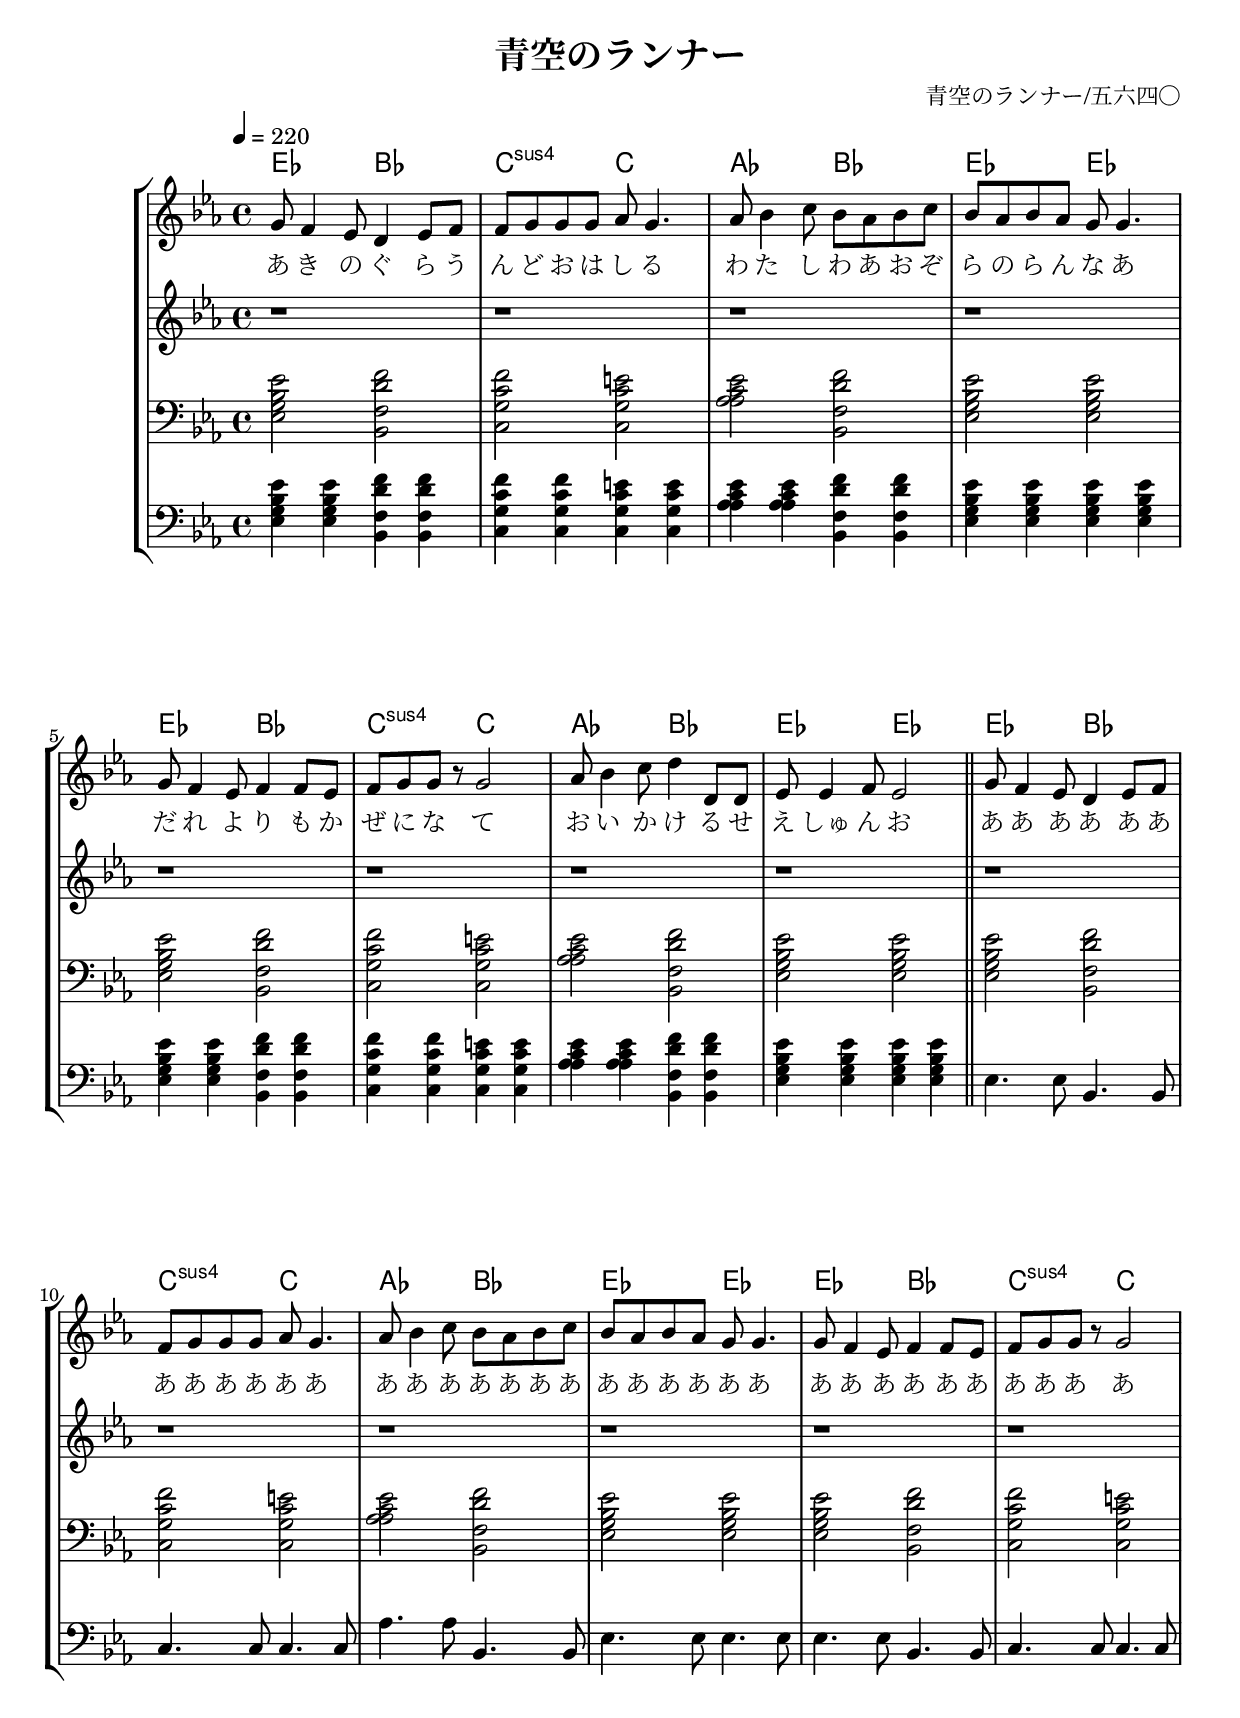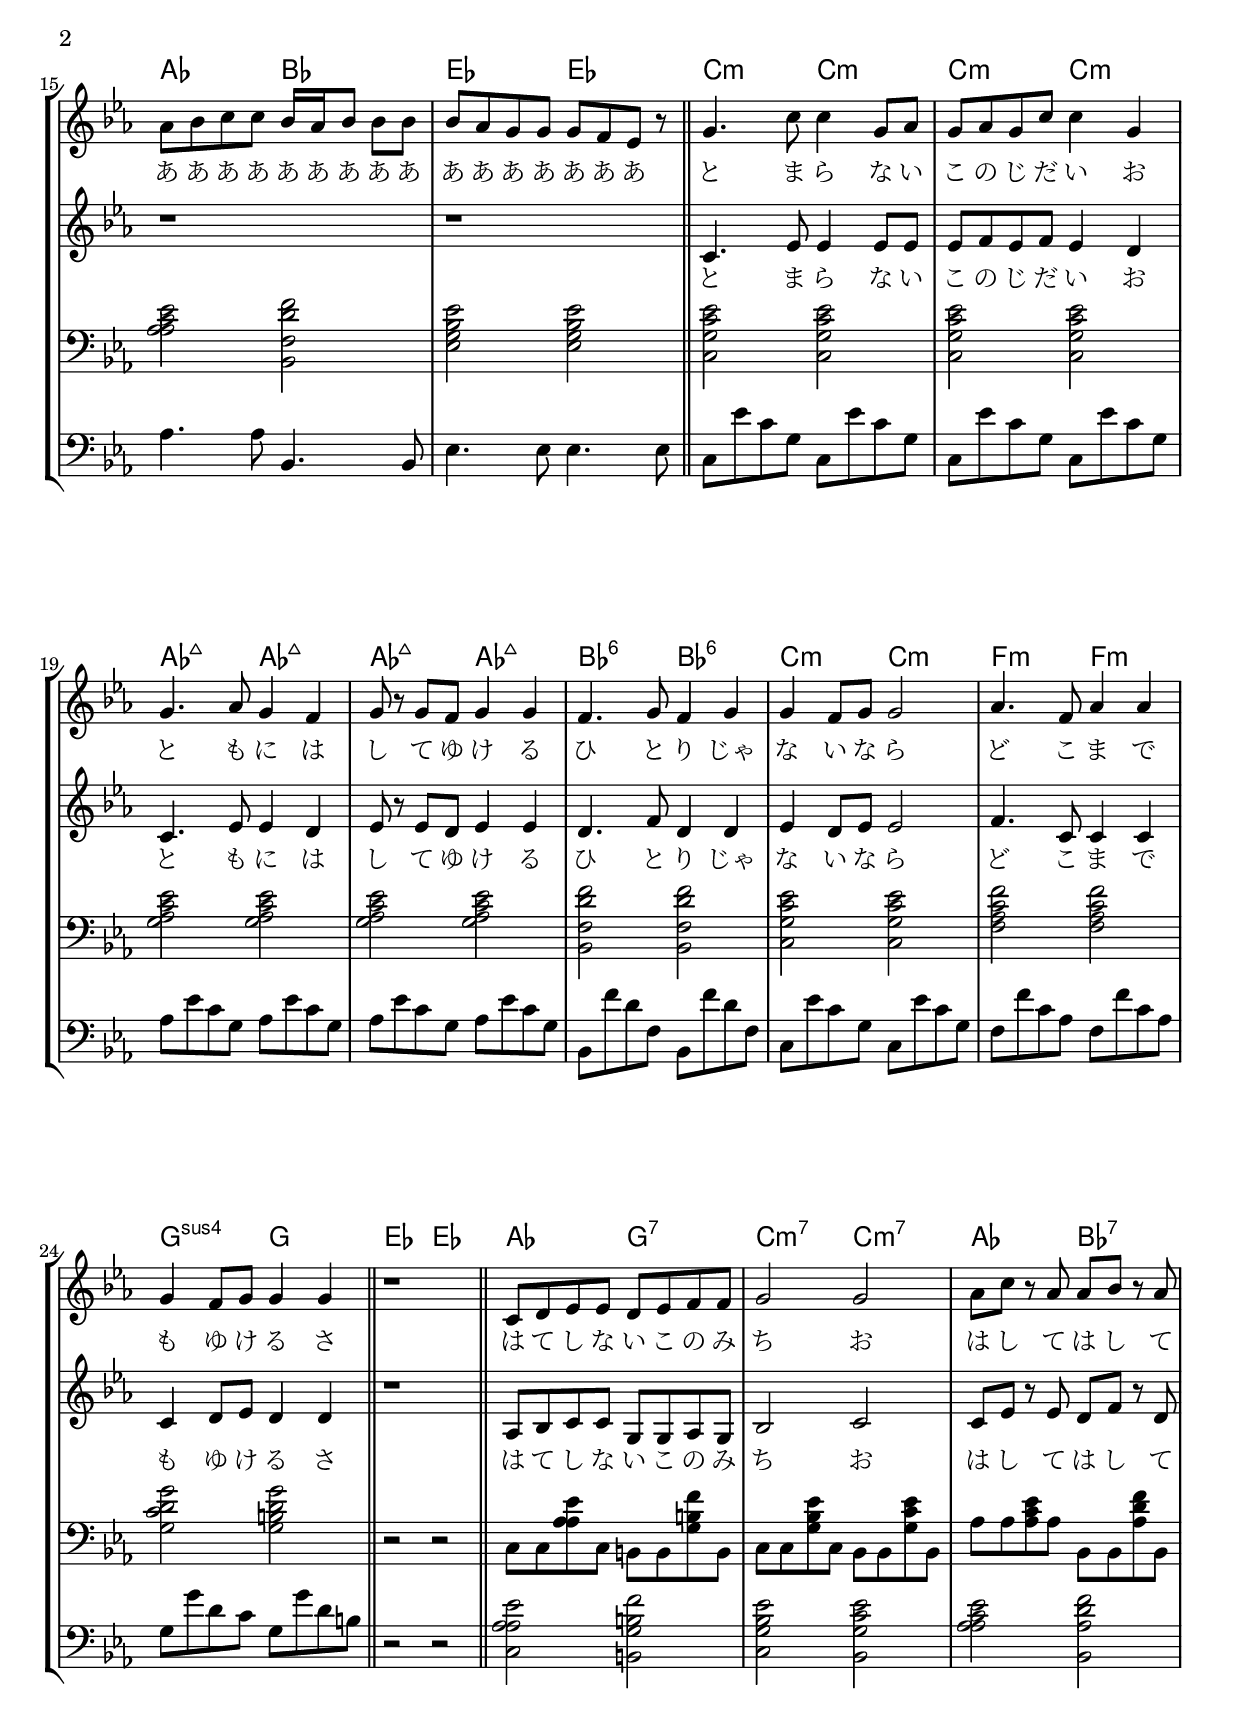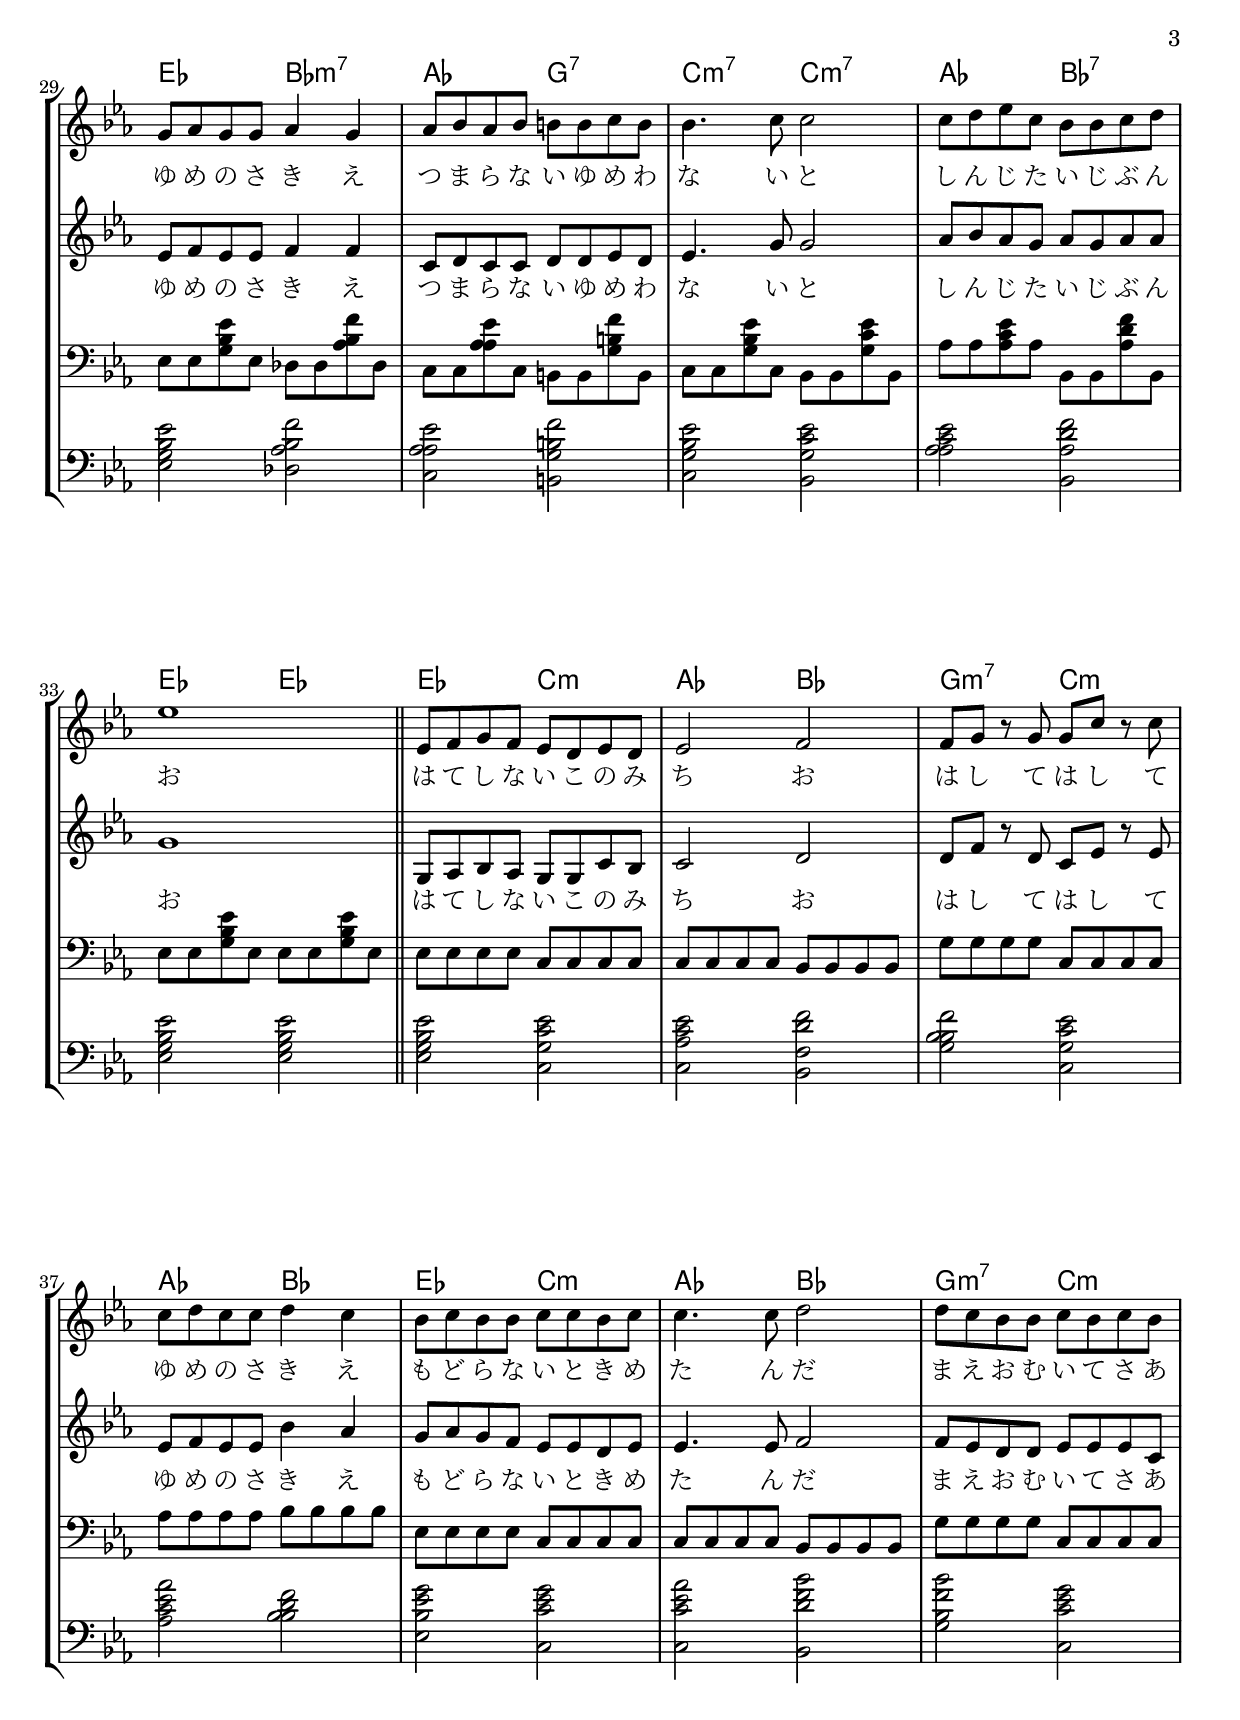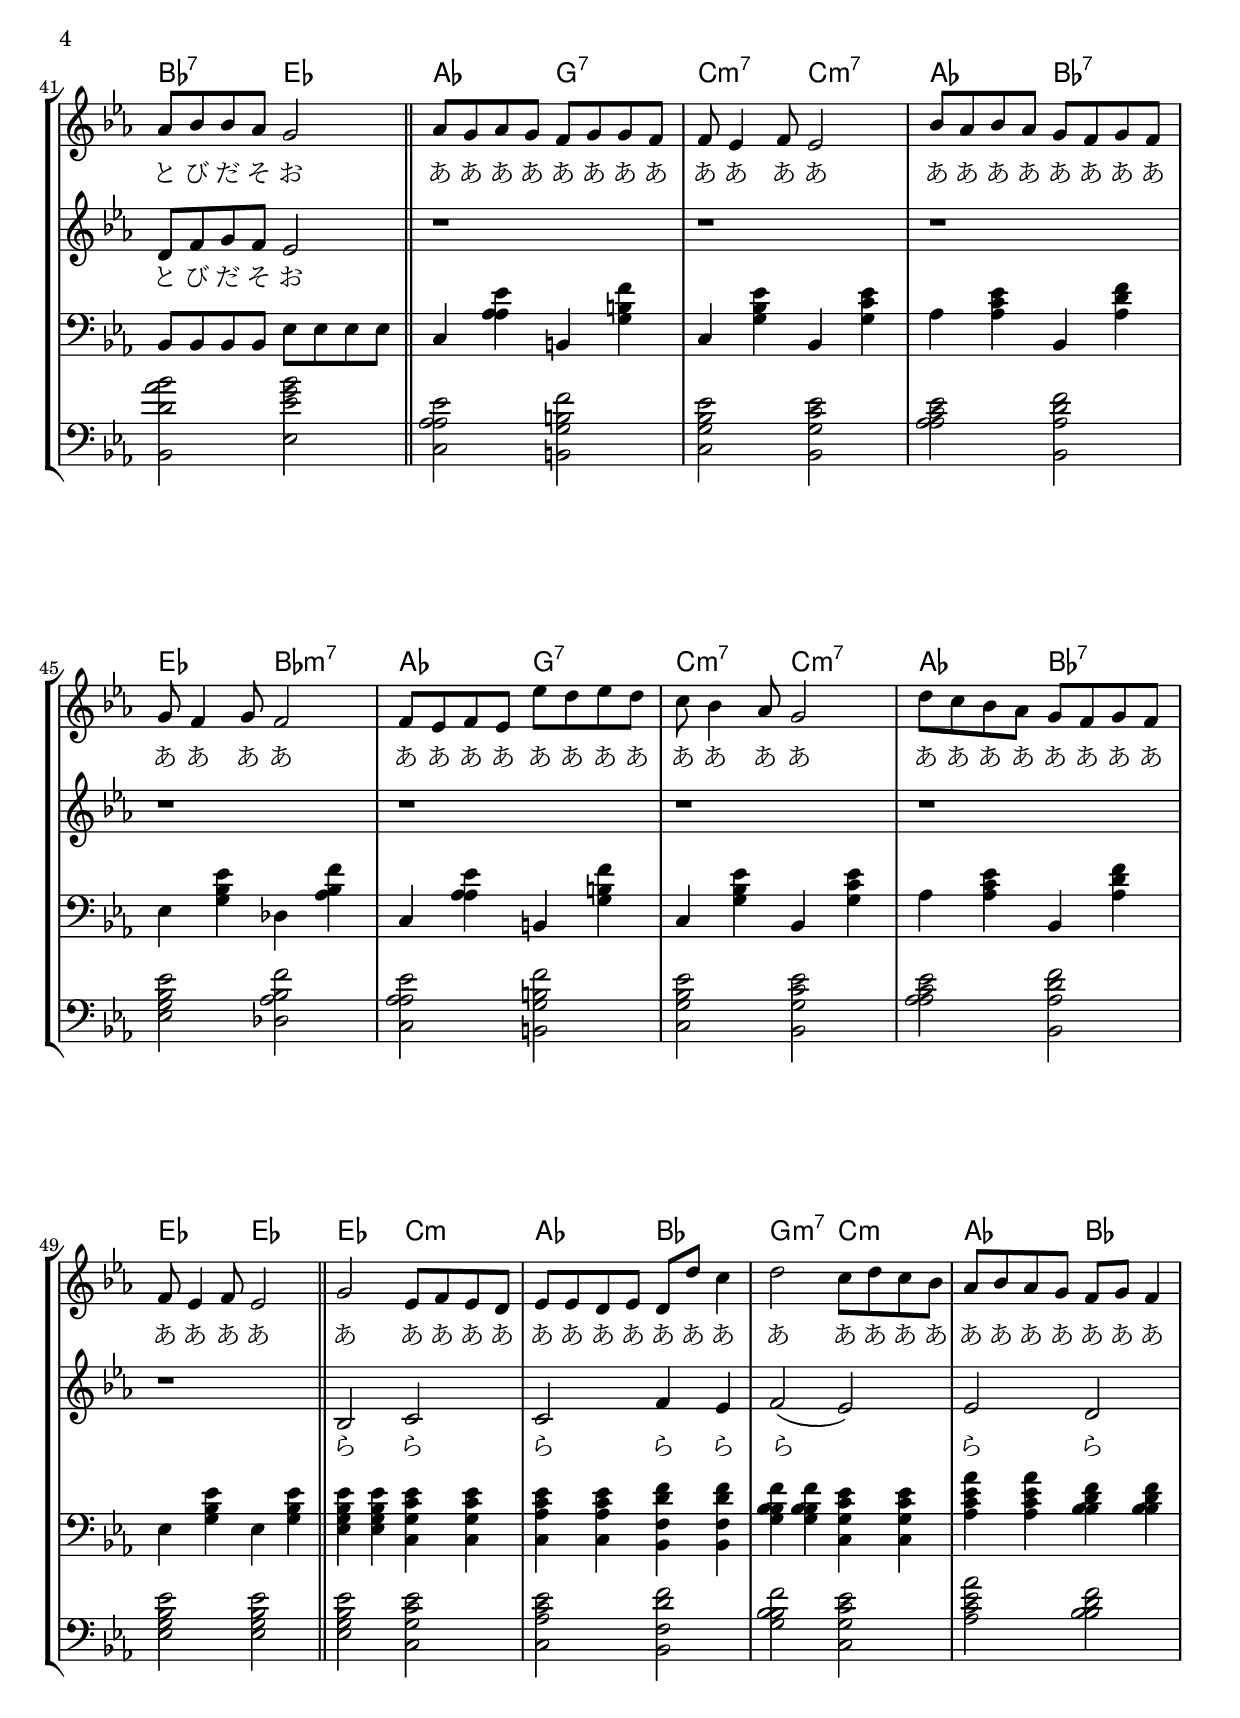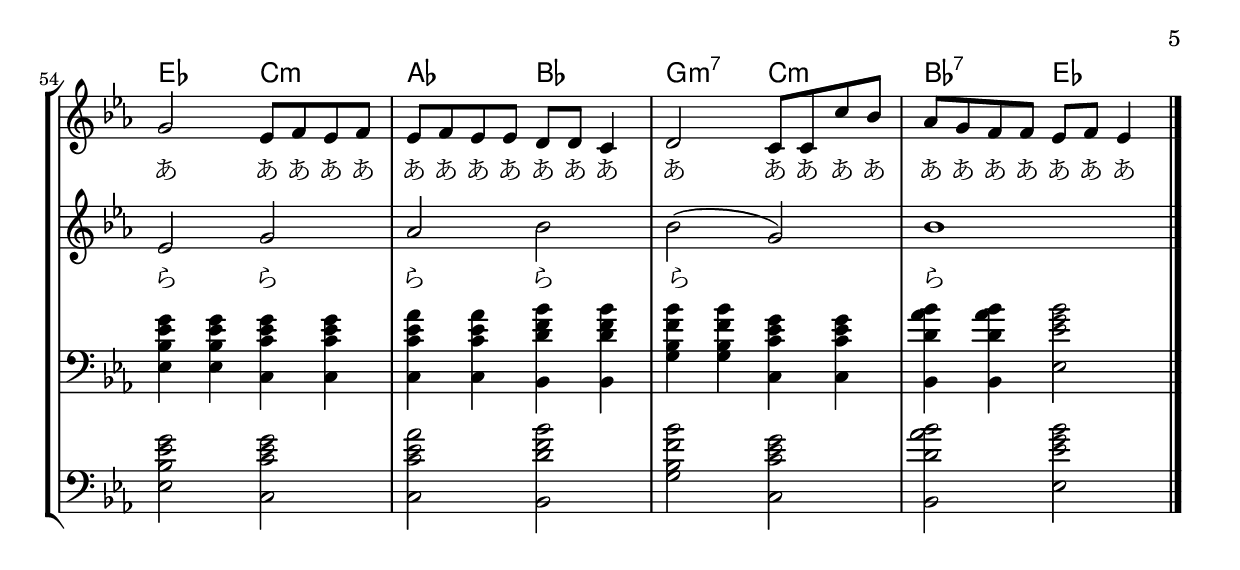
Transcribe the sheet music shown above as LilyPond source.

\version "2.12.1"

\header {
	title = \markup {青空のランナー}
	composer = \markup \center-column {青空のランナー/五六四〇}
}

harmony = \chordmode {
	es2 bes c:sus4 c as bes es es es bes c:sus4 c as bes es es 

	es bes c:sus4 c as bes es es es bes c:sus4 c as bes es es 

	c:m c:m c:m c:m as:maj7 as:maj7 as:maj7 as:maj7 bes:6 bes:6 c:m c:m f:m f:m g:sus4 g 

	es es 

	as g:7 c:min7 c:min7 as bes:7 es bes:min7 as g:7 c:min7 c:min7 as bes:7 es es 

	es c:m as bes g:min7 c:m as bes es c:m as bes g:min7 c:m bes:7 es 

	as g:7 c:min7 c:min7 as bes:7 es bes:min7 as g:7 c:min7 c:min7 as bes:7 es es 

	es c:m as bes g:min7 c:m as bes es c:m as bes g:min7 c:m bes:7 es 
}

melody = {
	\set Staff.midiInstrument = #"fss0.35"
		\key es \major
	\tempo 4 = 220
g'8  f'4  es'8  d'4  es'8  f'8 
	f'8  g'8  g'8  g'8  as'8  g'4. 
	as'8  bes'4  c''8  bes'8  as'8  bes'8  c''8 
	bes'8  as'8  bes'8  as'8  g'8  g'4. 
	g'8  f'4  es'8  f'4  f'8  es'8 
	f'8  g'8  g'8  r8  g'2 
	as'8  bes'4  c''8  d''4  d'8  d'8 
	es'8  es'4  f'8  es'2
	\set Staff.midiInstrument = #"Church organ"
	g'8  f'4  es'8  d'4  es'8  f'8 
	f'8  g'8  g'8  g'8  as'8  g'4. 
	as'8  bes'4  c''8  bes'8  as'8  bes'8  c''8 
	bes'8  as'8  bes'8  as'8  g'8  g'4. 
	g'8  f'4  es'8  f'4  f'8  es'8 
	f'8  g'8  g'8  r8  g'2 
	as'8  bes'8  c''8  c''8  bes'16  as'16  bes'8  bes'8  bes'8 
	bes'8  as'8  g'8  g'8  g'8  f'8  es'8  r8
	\set Staff.midiInstrument = #"fss0.35"
	g'4.  c''8  c''4  g'8  as'8 
	g'8  as'8  g'8  c''8  c''4  g'4 
	g'4.  as'8  g'4  f'4 
	g'8  r8  g'8  f'8  g'4  g'4 
	f'4.  g'8  f'4  g'4 
	g'4  f'8  g'8  g'2 
	as'4.  f'8  as'4  as'4 
	g'4  f'8  g'8  g'4  g'4
	r1   
	\set Staff.midiInstrument = #"fss0.35"
	c'8  d'8  es'8  es'8  d'8  es'8  f'8  f'8 
	g'2  g'2 
	as'8  c''8  r8  as'8  as'8  bes'8  r8  as'8 
	g'8  as'8  g'8  g'8  as'4  g'4 
	as'8  bes'8  as'8  bes'8  b'8  b'8  c''8  b'8 
	bes'4.  c''8  c''2 
	c''8  d''8  es''8  c''8  bes'8  bes'8  c''8  d''8 
	es''1
	\set Staff.midiInstrument = #"fss0.35"
	es'8  f'8  g'8  f'8  es'8  d'8  es'8  d'8 
	es'2  f'2 
	f'8  g'8  r8  g'8  g'8  c''8  r8  c''8 
	c''8  d''8  c''8  c''8  d''4  c''4 
	bes'8  c''8  bes'8  bes'8  c''8  c''8  bes'8  c''8 
	c''4.  c''8  d''2 
	d''8  c''8  bes'8  bes'8  c''8  bes'8  c''8  bes'8 
	as'8  bes'8  bes'8  as'8  g'2
	\set Staff.midiInstrument = #"Church organ"
	as'8  g'8  as'8  g'8  f'8  g'8  g'8  f'8 
	f'8  es'4  f'8  es'2 
	bes'8  as'8  bes'8  as'8  g'8  f'8  g'8  f'8 
	g'8  f'4  g'8  f'2 
	f'8  es'8  f'8  es'8  es''8  d''8  es''8  d''8 
	c''8  bes'4  as'8  g'2 
	d''8  c''8  bes'8  as'8  g'8  f'8  g'8  f'8 
	f'8  es'4  f'8  es'2
	\set Staff.midiInstrument = #"Church organ"
	g'2  es'8  f'8  es'8  d'8 
	es'8  es'8  d'8  es'8  d'8  d''8  c''4 
	d''2  c''8  d''8  c''8  bes'8 
	as'8  bes'8  as'8  g'8  f'8  g'8  f'4 
	g'2  es'8  f'8  es'8  f'8 
	es'8  f'8  es'8  es'8  d'8  d'8  c'4 
	d'2  c'8  c'8  c''8  bes'8 
	as'8  g'8  f'8  f'8  es'8  f'8  es'4
	\bar "|."
}

words = \lyricmode {
	あ  き  の  ぐ  ら  う  ん  ど  お  は  し  る  わ  た  し  わ  あ  お  ぞ  ら  の  ら  ん  な  あ  だ  れ  よ  り  も  か  ぜ  に  な  て  お  い  か  け  る  せ  え  しゅ  ん  お  
	あ  あ  あ  あ  あ  あ  あ  あ  あ  あ  あ  あ  あ  あ  あ  あ  あ  あ  あ  あ  あ  あ  あ  あ  あ  あ  あ  あ  あ  あ  あ  あ  あ  あ  あ  あ  あ  あ  あ  あ  あ  あ  あ  あ  あ  あ  あ  あ  あ  あ  あ  
	と  ま  ら  な  い  こ  の  じ  だ  い  お  と  も  に  は  し  て  ゆ  け  る  ひ  と  り  じゃ  な  い  な  ら  ど  こ  ま  で  も  ゆ  け  る  さ  
	
	は  て  し  な  い  こ  の  み  ち  お  は  し  て  は  し  て  ゆ  め  の  さ  き  え  つ  ま  ら  な  い  ゆ  め  わ  な  い  と  し  ん  じ  た  い  じ  ぶ  ん  お  
	は  て  し  な  い  こ  の  み  ち  お  は  し  て  は  し  て  ゆ  め  の  さ  き  え  も  ど  ら  な  い  と  き  め  た  ん  だ  ま  え  お  む  い  て  さ  あ  と  び  だ  そ  お  
	あ  あ  あ  あ  あ  あ  あ  あ  あ  あ  あ  あ  あ  あ  あ  あ  あ  あ  あ  あ  あ  あ  あ  あ  あ  あ  あ  あ  あ  あ  あ  あ  あ  あ  あ  あ  あ  あ  あ  あ  あ  あ  あ  あ  あ  あ  あ  あ  
	あ  あ  あ  あ  あ  あ  あ  あ  あ  あ  あ  あ  あ  あ  あ  あ  あ  あ  あ  あ  あ  あ  あ  あ  あ  あ  あ  あ  あ  あ  あ  あ  あ  あ  あ  あ  あ  あ  あ  あ  あ  あ  あ  あ  あ  あ  あ  あ  
}

secondmelody = {
	\key es \major
	\tempo 4 = 220
	r1 | r1 | r1 | r1 | r1 | r1 | r1 | r1   
	r1 | r1 | r1 | r1 | r1 | r1 | r1 | r1   
	\set Staff.midiInstrument = #"fss0.29"
	c'4.  es'8  es'4  es'8  es'8 
	es'8  f'8  es'8  f'8  es'4  d'4 
	c'4.  es'8  es'4  d'4 
	es'8  r8  es'8  d'8  es'4  es'4 
	d'4.  f'8  d'4  d'4 
	es'4  d'8  es'8  es'2 
	f'4.  c'8  c'4  c'4 
	c'4  d'8  es'8  d'4  d'4
	r1   
	\set Staff.midiInstrument = #"fss0.29"
	as8  bes8  c'8  c'8  g8  g8  as8  g8 
	bes2  c'2 
	c'8  es'8  r8  es'8  d'8  f'8  r8  d'8 
	es'8  f'8  es'8  es'8  f'4  f'4 
	c'8  d'8  c'8  c'8  d'8  d'8  es'8  d'8 
	es'4.  g'8  g'2 
	as'8  bes'8  as'8  g'8  as'8  g'8  as'8  as'8 
	g'1
	\set Staff.midiInstrument = #"fss0.29"
	g8  as8  bes8  as8  g8  g8  c'8  bes8 
	c'2  d'2 
	d'8  f'8  r8  d'8  c'8  es'8  r8  es'8 
	es'8  f'8  es'8  es'8  bes'4  as'4 
	g'8  as'8  g'8  f'8  es'8  es'8  d'8  es'8 
	es'4.  es'8  f'2 
	f'8  es'8  d'8  d'8  es'8  es'8  es'8  c'8 
	d'8  f'8  g'8  f'8  es'2
	r1 | r1 | r1 | r1 | r1 | r1 | r1 | r1   
	\set Staff.midiInstrument = #"fss0.35"
	bes2  c'2 
	c'2  f'4  es'4 
	f'2  (es'2) 
	es'2  d'2 
	es'2  g'2 
	as'2  bes'2 
	bes'2  (g'2) 
	bes'1
	\bar "|."
}

secondwords = \lyricmode {
	
	
	と  ま  ら  な  い  こ  の  じ  だ  い  お  と  も  に  は  し  て  ゆ  け  る  ひ  と  り  じゃ  な  い  な  ら  ど  こ  ま  で  も  ゆ  け  る  さ  
	
	は  て  し  な  い  こ  の  み  ち  お  は  し  て  は  し  て  ゆ  め  の  さ  き  え  つ  ま  ら  な  い  ゆ  め  わ  な  い  と  し  ん  じ  た  い  じ  ぶ  ん  お  
	は  て  し  な  い  こ  の  み  ち  お  は  し  て  は  し  て  ゆ  め  の  さ  き  え  も  ど  ら  な  い  と  き  め  た  ん  だ  ま  え  お  む  い  て  さ  あ  と  び  だ  そ  お  
	
	ら  ら  ら  ら  ら  ら  ら  ら  ら  ら  ら  ら  ら  ら  
}

tempochange = {
	\tempo 4 = 220
	r1 | r1 | r1 | r1 | r1 | r1 | r1 | r1 \bar "||"
	\tempo 4 = 220
	r1 | r1 | r1 | r1 | r1 | r1 | r1 | r1 \bar "||"
	\tempo 4 = 220
	r1 | r1 | r1 | r1 | r1 | r1 | r1 | r1 \bar "||"
	\tempo 4 = 220
	r1 \bar "||"
	\tempo 4 = 220
	r1 | r1 | r1 | r1 | r1 | r1 | r1 | r1 \bar "||"
	\tempo 4 = 220
	r1 | r1 | r1 | r1 | r1 | r1 | r1 | r1 \bar "||"
	\tempo 4 = 220
	r1 | r1 | r1 | r1 | r1 | r1 | r1 | r1 \bar "||"
	\tempo 4 = 220
	r1 | r1 | r1 | r1 | r1 | r1 | r1 | r1 \bar "|."
}

mainacc = {
	\clef bass
	\set Staff.midiInstrument = #"Pad 4 (choir)"
	\key es \major
	\tempo 4 = 220
	<es g bes es'>2
	<bes, f d' f'>2
	<c g c' f'>2
	<c g c' e'>2
	<as as c' es'>2
	<bes, f d' f'>2
	<es g bes es'>2
	<es g bes es'>2
	<es g bes es'>2
	<bes, f d' f'>2
	<c g c' f'>2
	<c g c' e'>2
	<as as c' es'>2
	<bes, f d' f'>2
	<es g bes es'>2
	<es g bes es'>2
	\bar "||"

	\set Staff.midiInstrument = #"Pad 4 (choir)"
	<es g bes es'>2
	<bes, f d' f'>2
	<c g c' f'>2
	<c g c' e'>2
	<as as c' es'>2
	<bes, f d' f'>2
	<es g bes es'>2
	<es g bes es'>2
	<es g bes es'>2
	<bes, f d' f'>2
	<c g c' f'>2
	<c g c' e'>2
	<as as c' es'>2
	<bes, f d' f'>2
	<es g bes es'>2
	<es g bes es'>2
	\bar "||"

	\set Staff.midiInstrument = #"Rock Organ"
	<c g c' es'>2
	<c g c' es'>2
	<c g c' es'>2
	<c g c' es'>2
	<as g c' es'>2
	<as g c' es'>2
	<as g c' es'>2
	<as g c' es'>2
	<bes, f d' f'>2
	<bes, f d' f'>2
	<c g c' es'>2
	<c g c' es'>2
	<f as c' f'>2
	<f as c' f'>2
	<g c' d' g'>2
	<g b d' g'>2
	\bar "||"

	\set Staff.midiInstrument = #"Acoustic grand"
	r2
	r2
	\bar "||"

	\set Staff.midiInstrument = #"Overdriven Guitar"
	c8 c8 <as as es'>8 c8
	b,8 b,8 <g b f'>8 b,8
	c8 c8 <g bes es'>8 c8
	bes,8 bes,8 <g c' es'>8 bes,8
	as8 as8 <as c' es'>8 as8
	bes,8 bes,8 <as d' f'>8 bes,8
	es8 es8 <g bes es'>8 es8
	des8 des8 <as bes f'>8 des8
	c8 c8 <as as es'>8 c8
	b,8 b,8 <g b f'>8 b,8
	c8 c8 <g bes es'>8 c8
	bes,8 bes,8 <g c' es'>8 bes,8
	as8 as8 <as c' es'>8 as8
	bes,8 bes,8 <as d' f'>8 bes,8
	es8 es8 <g bes es'>8 es8
	es8 es8 <g bes es'>8 es8
	\bar "||"

	\set Staff.midiInstrument = #"Distorted Guitar"
	es8 es8 es8 es8
	c8 c8 c8 c8
	c8 c8 c8 c8
	bes,8 bes,8 bes,8 bes,8
	g8 g8 g8 g8
	c8 c8 c8 c8
	as8 as8 as8 as8
	bes8 bes8 bes8 bes8
	es8 es8 es8 es8
	c8 c8 c8 c8
	c8 c8 c8 c8
	bes,8 bes,8 bes,8 bes,8
	g8 g8 g8 g8
	c8 c8 c8 c8
	bes,8 bes,8 bes,8 bes,8
	es8 es8 es8 es8
	\bar "||"

	\set Staff.midiInstrument = #"Overdriven Guitar"
	c4 <as as es'>4
	b,4 <g b f'>4
	c4 <g bes es'>4
	bes,4 <g c' es'>4
	as4 <as c' es'>4
	bes,4 <as d' f'>4
	es4 <g bes es'>4
	des4 <as bes f'>4
	c4 <as as es'>4
	b,4 <g b f'>4
	c4 <g bes es'>4
	bes,4 <g c' es'>4
	as4 <as c' es'>4
	bes,4 <as d' f'>4
	es4 <g bes es'>4
	es4 <g bes es'>4
	\bar "||"

	\set Staff.midiInstrument = #"Overdriven Guitar"
	<es g bes es'>4 <es g bes es'>4
	<c g c' es'>4 <c g c' es'>4
	<c as c' es'>4 <c as c' es'>4
	<bes, f d' f'>4 <bes, f d' f'>4
	<g bes bes f'>4 <g bes bes f'>4
	<c g c' es'>4 <c g c' es'>4
	<as c' es' as'>4 <as c' es' as'>4
	<bes bes d' f'>4 <bes bes d' f'>4
	<es bes es' g'>4 <es bes es' g'>4
	<c c' es' g'>4 <c c' es' g'>4
	<c c' es' as'>4 <c c' es' as'>4
	<bes, d' f' bes'>4 <bes, d' f' bes'>4
	<g bes f' bes'>4 <g bes f' bes'>4
	<c c' es' g'>4 <c c' es' g'>4
	<bes, d' as' bes'>4 <bes, d' as' bes'>4
	<es es' g' bes'>2
	\bar "|."
}

subacc = {
	\clef bass
	\set Staff.midiInstrument = #"Electric Grand"
	\key es \major
	\tempo 4 = 220
	<es g bes es'>4 <es g bes es'>4
	<bes, f d' f'>4 <bes, f d' f'>4
	<c g c' f'>4 <c g c' f'>4
	<c g c' e'>4 <c g c' e'>4
	<as as c' es'>4 <as as c' es'>4
	<bes, f d' f'>4 <bes, f d' f'>4
	<es g bes es'>4 <es g bes es'>4
	<es g bes es'>4 <es g bes es'>4
	<es g bes es'>4 <es g bes es'>4
	<bes, f d' f'>4 <bes, f d' f'>4
	<c g c' f'>4 <c g c' f'>4
	<c g c' e'>4 <c g c' e'>4
	<as as c' es'>4 <as as c' es'>4
	<bes, f d' f'>4 <bes, f d' f'>4
	<es g bes es'>4 <es g bes es'>4
	<es g bes es'>4 <es g bes es'>4
	\bar "||"

	\set Staff.midiInstrument = #"Distorted Guitar"
	es4.es8
	bes,4.bes,8
	c4.c8
	c4.c8
	as4.as8
	bes,4.bes,8
	es4.es8
	es4.es8
	es4.es8
	bes,4.bes,8
	c4.c8
	c4.c8
	as4.as8
	bes,4.bes,8
	es4.es8
	es4.es8
	\bar "||"

	\set Staff.midiInstrument = #"Electric Grand"
	c8 es' c' g
	c8 es' c' g
	c8 es' c' g
	c8 es' c' g
	as8 es' c' g
	as8 es' c' g
	as8 es' c' g
	as8 es' c' g
	bes,8 f' d' f
	bes,8 f' d' f
	c8 es' c' g
	c8 es' c' g
	f8 f' c' as
	f8 f' c' as
	g8 g' d' c'
	g8 g' d' b
	\bar "||"

	\set Staff.midiInstrument = #"Acoustic grand"
	r2
	r2
	\bar "||"

	\set Staff.midiInstrument = #"Lead 6 (voice)"
	<c as as es'>2
	<b, g b f'>2
	<c g bes es'>2
	<bes, g c' es'>2
	<as as c' es'>2
	<bes, as d' f'>2
	<es g bes es'>2
	<des as bes f'>2
	<c as as es'>2
	<b, g b f'>2
	<c g bes es'>2
	<bes, g c' es'>2
	<as as c' es'>2
	<bes, as d' f'>2
	<es g bes es'>2
	<es g bes es'>2
	\bar "||"

	\set Staff.midiInstrument = #"Lead 6 (voice)"
	<es g bes es'>2
	<c g c' es'>2
	<c as c' es'>2
	<bes, f d' f'>2
	<g bes bes f'>2
	<c g c' es'>2
	<as c' es' as'>2
	<bes bes d' f'>2
	<es bes es' g'>2
	<c c' es' g'>2
	<c c' es' as'>2
	<bes, d' f' bes'>2
	<g bes f' bes'>2
	<c c' es' g'>2
	<bes, d' as' bes'>2
	<es es' g' bes'>2
	\bar "||"

	\set Staff.midiInstrument = #"String Ensemble 1"
	<c as as es'>2
	<b, g b f'>2
	<c g bes es'>2
	<bes, g c' es'>2
	<as as c' es'>2
	<bes, as d' f'>2
	<es g bes es'>2
	<des as bes f'>2
	<c as as es'>2
	<b, g b f'>2
	<c g bes es'>2
	<bes, g c' es'>2
	<as as c' es'>2
	<bes, as d' f'>2
	<es g bes es'>2
	<es g bes es'>2
	\bar "||"

	\set Staff.midiInstrument = #"String Ensemble 1"
	<es g bes es'>2
	<c g c' es'>2
	<c as c' es'>2
	<bes, f d' f'>2
	<g bes bes f'>2
	<c g c' es'>2
	<as c' es' as'>2
	<bes bes d' f'>2
	<es bes es' g'>2
	<c c' es' g'>2
	<c c' es' as'>2
	<bes, d' f' bes'>2
	<g bes f' bes'>2
	<c c' es' g'>2
	<bes, d' as' bes'>2
	<es es' g' bes'>2
	\bar "|."
}

percA = {
	\drummode {
	r4 hh4 hh4 hh4  |hh4 hh4 hh4 hh4  |hh4 hh4 hh4 hh4  |hh4 hh4 hh4 hh4  |r4 hh4 hh4 hh4  |hh4 hh4 hh4 hh4  |hh4 hh4 hh4 hh4  |hh4 hh4 hh4 hh4  \bar "||"
	r1  |r1  |r1  |r1  |r1  |r1  |r1  |r2 r8 hho4 hho8  \bar "||"
	r1  |r1  |r1  |r1  |r1  |r1  |r1  |r2 r8 hho4 hho8  \bar "||"
	cymr8 cymr8 cymr4 cymr8 cymr4.  \bar "||"
	r4 hh8. hh4 r16 hh4  |hh4 hh8 hh4. hh4  |hh4 hh8. hh4 r16 hh4  |hh4 hh8 hh4. hh4  |r4 hh8. hh4 r16 hh4  |hh4 hh8 hh4. hh4  |hh4 hh8. hh4 r16 hh4  |hh4 hh8 hh4. hh4  \bar "||"
	r4 hh4 hh4 hh4  |hh4 hh4 hh4 hh4  |hh4 hh4 hh4 hh4  |hh4 hh4 hh4 hh4  |r4 hh4 hh4 hh4  |hh4 hh4 hh4 hh4  |hh4 hh4 hh4 hh4  |r1  \bar "||"
	cymr4 cymr4 cymr4 cymr4  |cymr4 cymr8 cymr16 cymr16 cymr4 cymr4  |cymr4 cymr4 cymr4 cymr4  |cymr4 cymr2.  |cymr4 cymr4 cymr4 cymr4  |cymr4 cymr8 cymr16 cymr16 cymr4 cymr4  |cymr4 cymr4 cymr4 cymr4  |cymr4 cymr2.  \bar "||"
	r4 hh4 hh4 hh4  |hh4 hh4 hh4 hh4  |hh4 hh4 hh4 hh4  |hh4 hh4 hh4 hh4  |r4 hh4 hh4 hh4  |hh4 hh4 hh4 hh4  |hh4 hh4 hh4 hh4  |r1  \bar "|."
	}
}

percB = {
	\drummode {
	r8 hhp4 hhp4 hhp4 hhp8  |r8 hhp4 hhp4 hhp4 hhp8  |r8 hhp4 hhp4 hhp4 hhp8  |r8 hhp4 hhp4 hhp4 hhp8  |r8 hhp4 hhp4 hhp4 hhp8  |r8 hhp4 hhp4 hhp4 hhp8  |r8 hhp4 hhp4 hhp4 hhp8  |r8 hhp4 hhp2 r8  \bar "||"
	r4. hhp2 hhp8  |r4. hhp2 hhp8  |r4. hhp2 hhp8  |r4. hhp2 hhp8  |r4. hhp2 hhp8  |r4. hhp2 hhp8  |r4. hhp2 hhp8  |hhp4 hhp4 hhp4 hhp4  \bar "||"
	r4. hhp2 hhp8  |r4. hhp2 hhp8  |r4. hhp2 hhp8  |r4. hhp2 hhp8  |r4. hhp2 hhp8  |r4. hhp2 hhp8  |r4. hhp2 hhp8  |hhp4 hhp4 hhp4 hhp4  \bar "||"
	r8 sn8 sn4 sn8 sn8 sn16 sn16 sn16 sn16  \bar "||"
	r8 hhp4 hhp4 hhp4 hhp8  |r8 hhp2 hhp4 hhp8  |r8 hhp4 hhp4 hhp4 hhp8  |r8 hhp2 hhp4 hhp8  |r8 hhp4 hhp4 hhp4 hhp8  |r8 hhp2 hhp4 hhp8  |r8 hhp4 hhp4 hhp4 hhp8  |r8 hhp2 hhp4.  \bar "||"
	r4 sn8 sn4. sn4  |r4 sn8 sn4. sn4  |r4 sn8 sn4. sn4  |r4 sn8 sn4. sn4  |r4 sn8 sn4. sn4  |r4 sn8 sn4. sn4  |r4 sn8 sn4. sn4  |sn16 sn16 sn16 sn16 sn16 sn16 sn16 sn16 sn16 sn16 sn16 sn16 sn16 sn16 sn16 sn16  \bar "||"
	r2 sn2  |r2 sn2  |r2 sn2  |r8 sn8 sn2.  |r2 sn2  |r2 sn2  |r2 sn2  |r8 sn8 sn2.  \bar "||"
	r4 sn8 sn4. sn4  |r4 sn8 sn4. sn4  |r4 sn8 sn4. sn4  |r4 sn8 sn4. sn4  |r4 sn8 sn4. sn4  |r4 sn8 sn4. sn4  |r4 sn8 sn4. sn4  |sn16 sn16 sn16 sn16 sn16 sn16 sn16 sn16 sn16 sn16 sn16 sn16 sn16 sn16 sn16 sn16  \bar "|."
	}
}

percC = {
	\drummode {
	r4 sn2 sn4  |r4 sn2 sn8. sn16  |r4 sn2 sn4  |r4 sn2 sn8. sn16  |r4 sn2 sn4  |r4 sn2 sn8. sn16  |r4 sn2 sn4  |r4 sn4 r16 sn16 sn8. sn16 sn16 sn16  \bar "||"
	hh4 hh4 hh4 hh4  |hh4 hh4 hh4 hh4  |hh4 hh4 hh4 hh4  |hh4 hh4 hh4 hh4  |hh4 hh4 hh4 hh4  |hh4 hh4 hh4 hh4  |hh4 hh4 hh4 hh4  |r4. hh2 r8  \bar "||"
	hh4 hh4 hh4 hh4  |hh4 hh4 hh4 hh4  |hh4 hh4 hh4 hh4  |hh4 hh4 hh4 hh4  |hh4 hh4 hh4 hh4  |hh4 hh4 hh4 hh4  |hh4 hh4 hh4 hh4  |r4. hh2 r8  \bar "||"
	bd4. bd8 bd4 bd8 bd8  \bar "||"
	r4 sn2 sn8. sn16  |r4 sn2 sn8. sn16  |r4 sn2 sn8. sn16  |r4 sn2 sn8. sn16  |r4 sn2 sn8. sn16  |r4 sn2 sn8. sn16  |r4 sn2 sn8. sn16  |r4 sn2 sn8 sn16 sn16  \bar "||"
	bd4 bd4 bd4 bd4  |bd4 bd4 bd4 bd8 bd8  |bd4 bd4 bd4 bd4  |bd4 bd4 bd4 bd8 bd8  |bd4 bd4 bd4 bd4  |bd4 bd4 bd4 bd8 bd8  |bd4 bd4 bd4 bd4  |bd4 bd4 bd8 bd8 bd8 bd8  \bar "||"
	bd2. r8 bd8  |bd2. r8 bd8  |bd2. r8 bd8  |bd4. bd8 bd4. bd8  |bd2. r8 bd8  |bd2. r8 bd8  |bd2. r8 bd8  |bd2 r8 bd4.  \bar "||"
	bd4 bd4 bd4 bd4  |bd4 bd4 bd4 bd8 bd8  |bd4 bd4 bd4 bd4  |bd4 bd4 bd4 bd8 bd8  |bd4 bd4 bd4 bd4  |bd4 bd4 bd4 bd8 bd8  |bd4 bd4 bd4 bd4  |bd4 bd4 bd8 bd8 bd8 bd8  \bar "|."
	}
}

percD = {
	\drummode {
	bd2 bd8 bd16 bd4 r16  |bd2 bd8 bd16 bd4 r16  |bd2 bd8 bd16 bd4 r16  |bd2 bd8 bd16 bd4 r16  |bd2 bd8 bd16 bd4 r16  |bd2 bd8 bd16 bd4 r16  |bd2 bd8 bd16 bd4 r16  |bd4. bd8 bd4 bd4  \bar "||"
	bd2. r8 bd8  |bd8. bd8. bd2 bd8  |bd2. r8 bd8  |bd8. bd8. bd2 bd8  |bd2. r8 bd8  |bd8. bd8. bd2 bd8  |bd2. r8 bd8  |bd8. bd4. r16 bd4 bd8  \bar "||"
	bd2. r8 bd8  |bd8. bd8. bd2 bd8  |bd2. r8 bd8  |bd8. bd8. bd2 bd8  |bd2. r8 bd8  |bd8. bd8. bd2 bd8  |bd2. r8 bd8  |bd8. bd4. r16 bd4 bd8  \bar "||"
	cymc1  \bar "||"
	bd4. r16 bd8. bd4 bd8  |bd8 bd4 r16 bd8. bd4 bd8  |bd4. r16 bd8. bd4 bd8  |bd8 bd4 r16 bd8. bd4 bd8  |bd4. r16 bd8. bd4 bd8  |bd8 bd4 r16 bd8. bd4 bd8  |bd4. r16 bd8. bd4 bd8  |bd8 bd4 r16 bd8. bd4 bd8  \bar "||"
	r8 hhp4 hhp4 hhp4 hhp8  |r8 hhp4 hhp4 hhp4 hhp8  |r8 hhp4 hhp4 hhp4 hhp8  |r8 hhp4 hhp4 hhp4 hhp8  |r8 hhp4 hhp4 hhp4 hhp8  |r8 hhp4 hhp4 hhp4 hhp8  |r8 hhp4 hhp4 hhp4 hhp8  |r8 hhp4 hhp4 hhp4 hhp8  \bar "||"
	r1 |r1 |r1 |r2 r8 tommh8 tommh4  |r1 |r1 |r1 |r8. tommh8. tommh2 r8  \bar "||"
	r8 hhp4 hhp4 hhp4 hhp8  |r8 hhp4 hhp4 hhp4 hhp8  |r8 hhp4 hhp4 hhp4 hhp8  |r8 hhp4 hhp4 hhp4 hhp8  |r8 hhp4 hhp4 hhp4 hhp8  |r8 hhp4 hhp4 hhp4 hhp8  |r8 hhp4 hhp4 hhp4 hhp8  |r8 hhp4 hhp4 hhp4 hhp8  \bar "|."
	}
}

percE = {
	\drummode {
	cymc1  |r1 |r1 |r1 |cymc1  |r1 |r1 |r1 \bar "||"
	r1 | r1 | r1 | r1 | r1 | r1 | r1 | r1 \bar "||"
	r1 | r1 | r1 | r1 | r1 | r1 | r1 | r1 \bar "||"
	r4 r16 hhp8 hhp2 r16  \bar "||"
	r1  |r4. r16 hho2 r16  |r1  |r4. r16 hho2 r16  |r1  |r4. r16 hho2 r16  |r1  |r4. r16 hho2 r16  \bar "||"
	cymc1  |r1 |r1 |r1 |cymc1  |r1 |r1 |r1 \bar "||"
	r1 |r1 |r1 |r2. r8 toml8  |r1 |r1 |r1 |r2. toml8 toml8  \bar "||"
	cymc1  |r1 |r1 |r1 |cymc1  |r1 |r1 |r1 \bar "|."
	}
}

percF = {
	\drummode {
	r1 | r1 | r1 | r1 | r1 | r1 | r1 | r1 \bar "||"
	r1 | r1 | r1 | r1 | r1 | r1 | r1 | r1 \bar "||"
	r1 | r1 | r1 | r1 | r1 | r1 | r1 | r1 \bar "||"
	r4. hh2 r8  \bar "||"
	cymc1  |r1 |r1 |r1 |cymc1  |r1 |r1 |r1 \bar "||"
	r1 | r1 | r1 | r1 | r1 | r1 | r1 | r1 \bar "||"
	r1 |r1 |r1 |r1 |r1 |r1 |r1 |hho1  \bar "||"
	r1 | r1 | r1 | r1 | r1 | r1 | r1 | r1 \bar "|."
	}
}

\score {
	<<
		\new StaffGroup <<
			\new ChordNames {\harmony}
			\new Voice = "melody" {\melody}
			\new Lyrics \lyricsto "melody" \words
			\new Voice = "secondmelody" {\secondmelody}
			\new Lyrics \lyricsto "secondmelody" \secondwords
			\new Staff = "mainacc" {\mainacc}
			\new Staff = "subacc" {\subacc}
		>>
	>>
	\layout { }
}
